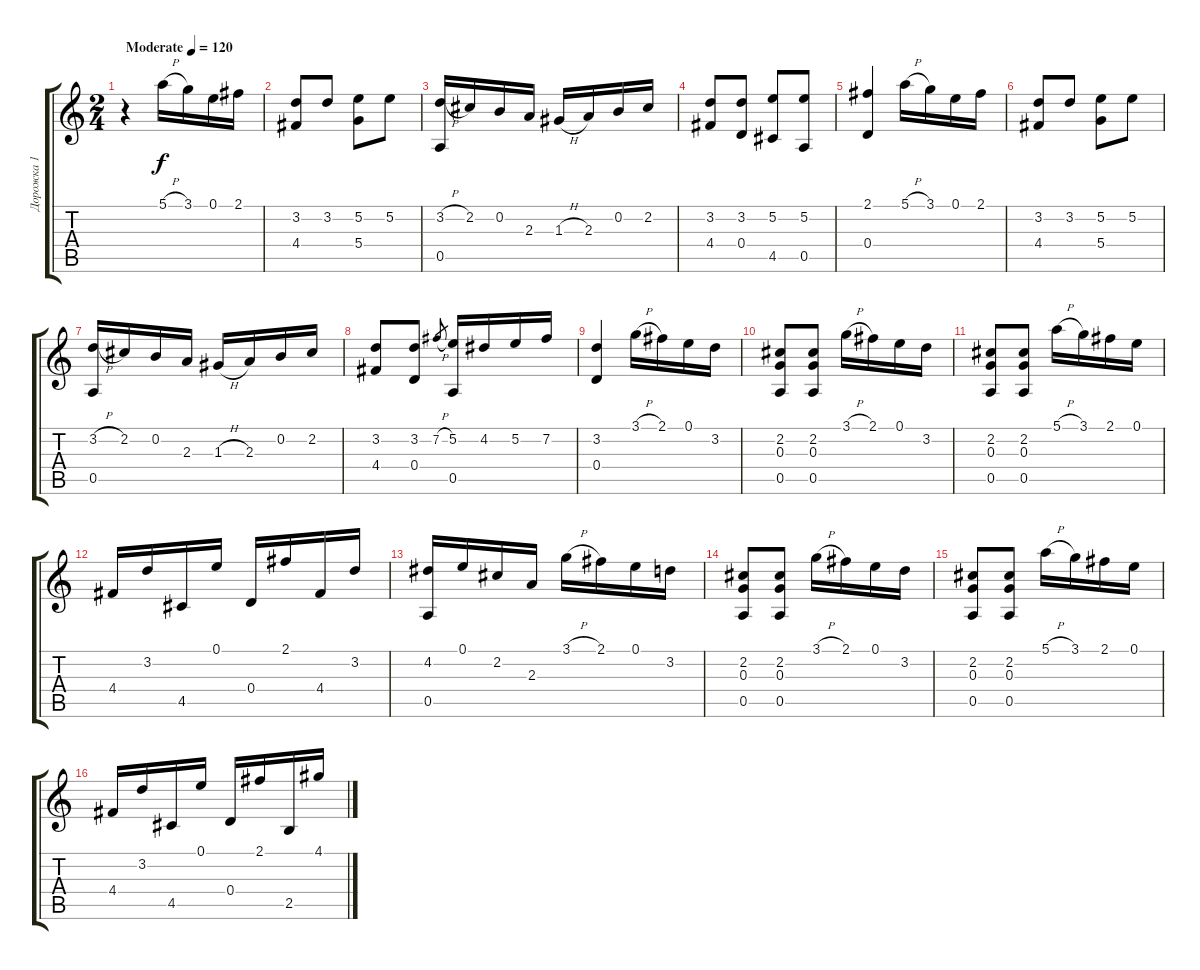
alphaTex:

\track ("Дорожка 1" "Дорожка 1") {instrument acousticguitarnylon}
\staff {score tabs}
\tuning (E4 B3 G3 D3 A2 E2) {hide}
\ts (2 4)
\tempo (120 "Moderate")
\clef g2
\ks c
r.4{dy f instrument acousticguitarnylon} 5.1{h}.16 3.1.16 0.1.16 2.1.16 |
(3.2 4.4).8 3.2.8 (5.2 5.4).8 5.2.8 |
(3.2{h} 0.5).16 2.2.16 0.2.16 2.3.16 1.3{h}.16 2.3.16 0.2.16 2.2.16 |
(3.2 4.4).8 (3.2 0.4).8 (5.2 4.5).8 (5.2 0.5).8 |
(2.1 0.4).4 5.1{h}.16 3.1.16 0.1.16 2.1.16 |
(3.2 4.4).8 3.2.8 (5.2 5.4).8 5.2.8 |
(3.2{h} 0.5).16 2.2.16 0.2.16 2.3.16 1.3{h}.16 2.3.16 0.2.16 2.2.16 |
(3.2 4.4).8 (3.2 0.4).8 7.2{h}.8{gr} (5.2 0.5).16 4.2.16 5.2.16 7.2.16 |
(3.2 0.4).4 3.1{h}.16 2.1.16 0.1.16 3.2.16 |
(2.2 0.3 0.5).8 (2.2 0.3 0.5).8 3.1{h}.16 2.1.16 0.1.16 3.2.16 |
(2.2 0.3 0.5).8 (2.2 0.3 0.5).8 5.1{h}.16 3.1.16 2.1.16 0.1.16 |
4.4.16 3.2.16 4.5.16 0.1.16 0.4.16 2.1.16 4.4.16 3.2.16 |
(4.2 0.5).16 0.1.16 2.2.16 2.3.16 3.1{h}.16 2.1.16 0.1.16 3.2.16 |
(2.2 0.3 0.5).8 (2.2 0.3 0.5).8 3.1{h}.16 2.1.16 0.1.16 3.2.16 |
(2.2 0.3 0.5).8 (2.2 0.3 0.5).8 5.1{h}.16 3.1.16 2.1.16 0.1.16 |
4.4.16 3.2.16 4.5.16 0.1.16 0.4.16 2.1.16 2.5.16 4.1.16
